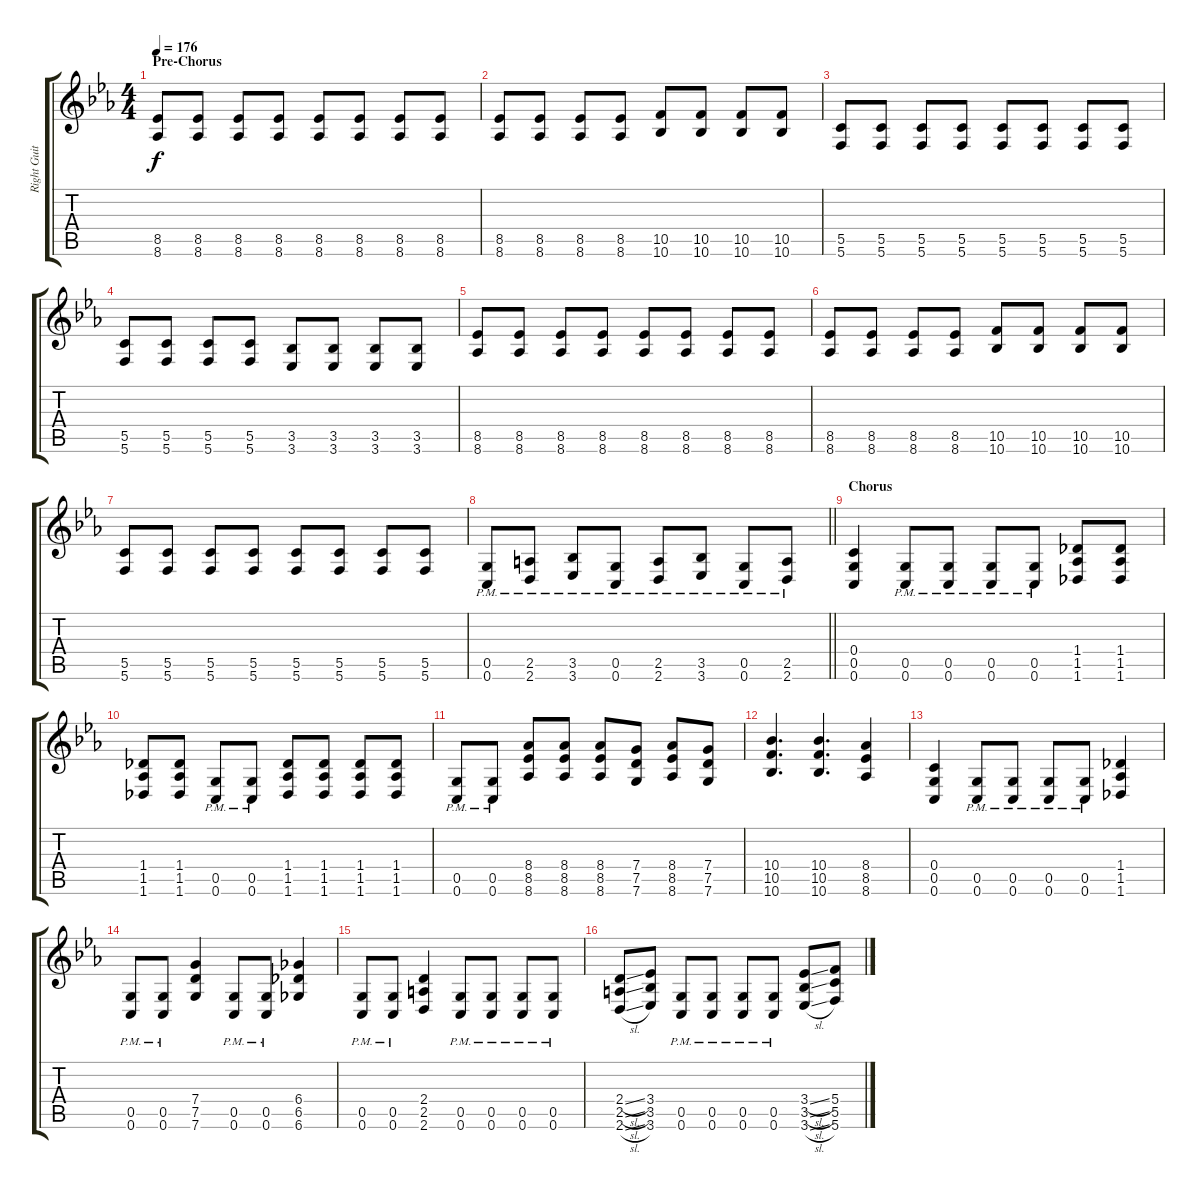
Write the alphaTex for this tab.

\track ("Right Guitar I" "Right Guit") {instrument distortionguitar}
\staff {score tabs}
\tuning (D4 A3 F3 C3 G2 C2) {hide}
\ts (4 4)
\section ("" "Pre-Chorus")
\tempo 176
\clef g2
\ks eb
(8.5 8.6).8{dy f} (8.5 8.6).8 (8.5 8.6).8 (8.5 8.6).8 (8.5 8.6).8 (8.5 8.6).8 (8.5 8.6).8 (8.5 8.6).8 |
(8.5 8.6).8 (8.5 8.6).8 (8.5 8.6).8 (8.5 8.6).8 (10.5 10.6).8 (10.5 10.6).8 (10.5 10.6).8 (10.5 10.6).8 |
(5.5 5.6).8 (5.5 5.6).8 (5.5 5.6).8 (5.5 5.6).8 (5.5 5.6).8 (5.5 5.6).8 (5.5 5.6).8 (5.5 5.6).8 |
(5.5 5.6).8 (5.5 5.6).8 (5.5 5.6).8 (5.5 5.6).8 (3.5 3.6).8 (3.5 3.6).8 (3.5 3.6).8 (3.5 3.6).8 |
(8.5 8.6).8 (8.5 8.6).8 (8.5 8.6).8 (8.5 8.6).8 (8.5 8.6).8 (8.5 8.6).8 (8.5 8.6).8 (8.5 8.6).8 |
(8.5 8.6).8 (8.5 8.6).8 (8.5 8.6).8 (8.5 8.6).8 (10.5 10.6).8 (10.5 10.6).8 (10.5 10.6).8 (10.5 10.6).8 |
(5.5 5.6).8 (5.5 5.6).8 (5.5 5.6).8 (5.5 5.6).8 (5.5 5.6).8 (5.5 5.6).8 (5.5 5.6).8 (5.5 5.6).8 |
\barLineRight lightlight
(0.5{pm} 0.6{pm}).8 (2.5{pm} 2.6{pm}).8 (3.5{pm} 3.6{pm}).8 (0.5{pm} 0.6{pm}).8 (2.5{pm} 2.6{pm}).8 (3.5{pm} 3.6{pm}).8 (0.5{pm} 0.6{pm}).8 (2.5{pm} 2.6{pm}).8 |
\section ("" "Chorus")
(0.4 0.5 0.6).4 (0.5{pm} 0.6{pm}).8 (0.5{pm} 0.6{pm}).8 (0.5{pm} 0.6{pm}).8 (0.5{pm} 0.6{pm}).8 (1.4 1.5 1.6).8 (1.4 1.5 1.6).8 |
(1.4 1.5 1.6).8 (1.4 1.5 1.6).8 (0.5{pm} 0.6{pm}).8 (0.5{pm} 0.6{pm}).8 (1.4 1.5 1.6).8 (1.4 1.5 1.6).8 (1.4 1.5 1.6).8 (1.4 1.5 1.6).8 |
(0.5{pm} 0.6{pm}).8 (0.5{pm} 0.6{pm}).8 (8.4 8.5 8.6).8 (8.4 8.5 8.6).8 (8.4 8.5 8.6).8 (7.4 7.5 7.6).8 (8.4 8.5 8.6).8 (7.4 7.5 7.6).8 |
(10.4 10.5 10.6).4{d} (10.4 10.5 10.6).4{d} (8.4 8.5 8.6).4 |
(0.4 0.5 0.6).4 (0.5{pm} 0.6{pm}).8 (0.5{pm} 0.6{pm}).8 (0.5{pm} 0.6{pm}).8 (0.5{pm} 0.6{pm}).8 (1.4 1.5 1.6).4 |
(0.5{pm} 0.6{pm}).8 (0.5{pm} 0.6{pm}).8 (7.4 7.5 7.6).4 (0.5{pm} 0.6{pm}).8 (0.5{pm} 0.6{pm}).8 (6.4 6.5 6.6).4 |
(0.5{pm} 0.6{pm}).8 (0.5{pm} 0.6{pm}).8 (2.4 2.5 2.6).4 (0.5{pm} 0.6{pm}).8 (0.5{pm} 0.6{pm}).8 (0.5{pm} 0.6{pm}).8 (0.5{pm} 0.6{pm}).8 |
(2.4{sl} 2.5{sl} 2.6{sl}).8 (3.4 3.5 3.6).8 (0.5{pm} 0.6{pm}).8 (0.5{pm} 0.6{pm}).8 (0.5{pm} 0.6{pm}).8 (0.5{pm} 0.6{pm}).8 (3.4{sl} 3.5{sl} 3.6{sl}).8 (5.4 5.5 5.6).8
